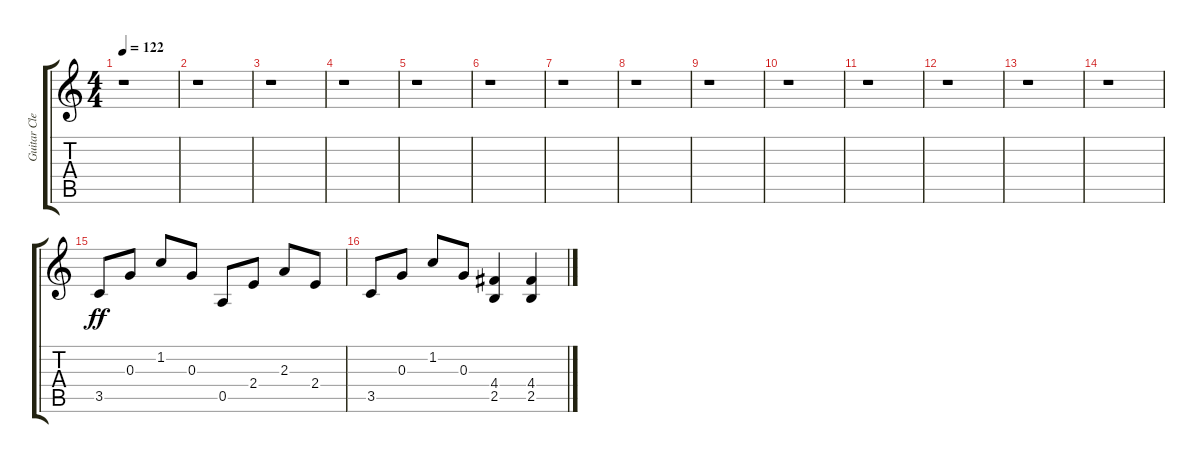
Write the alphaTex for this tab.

\track ("Guitar Clean" "Guitar Cle") {instrument electricguitarclean}
\staff {score tabs}
\tuning (E4 B3 G3 D3 A2 D2) {hide}
\ts (4 4)
\tempo 122
\clef g2
\ks c
r.1{dy ff} |
r.1 |
r.1 |
r.1 |
r.1 |
r.1 |
r.1 |
r.1 |
r.1 |
r.1 |
r.1 |
r.1 |
r.1 |
r.1 |
3.5.8 0.3.8 1.2.8 0.3.8 0.5.8 2.4.8 2.3.8 2.4.8 |
3.5.8 0.3.8 1.2.8 0.3.8 (4.4 2.5).4 (4.4 2.5).4
